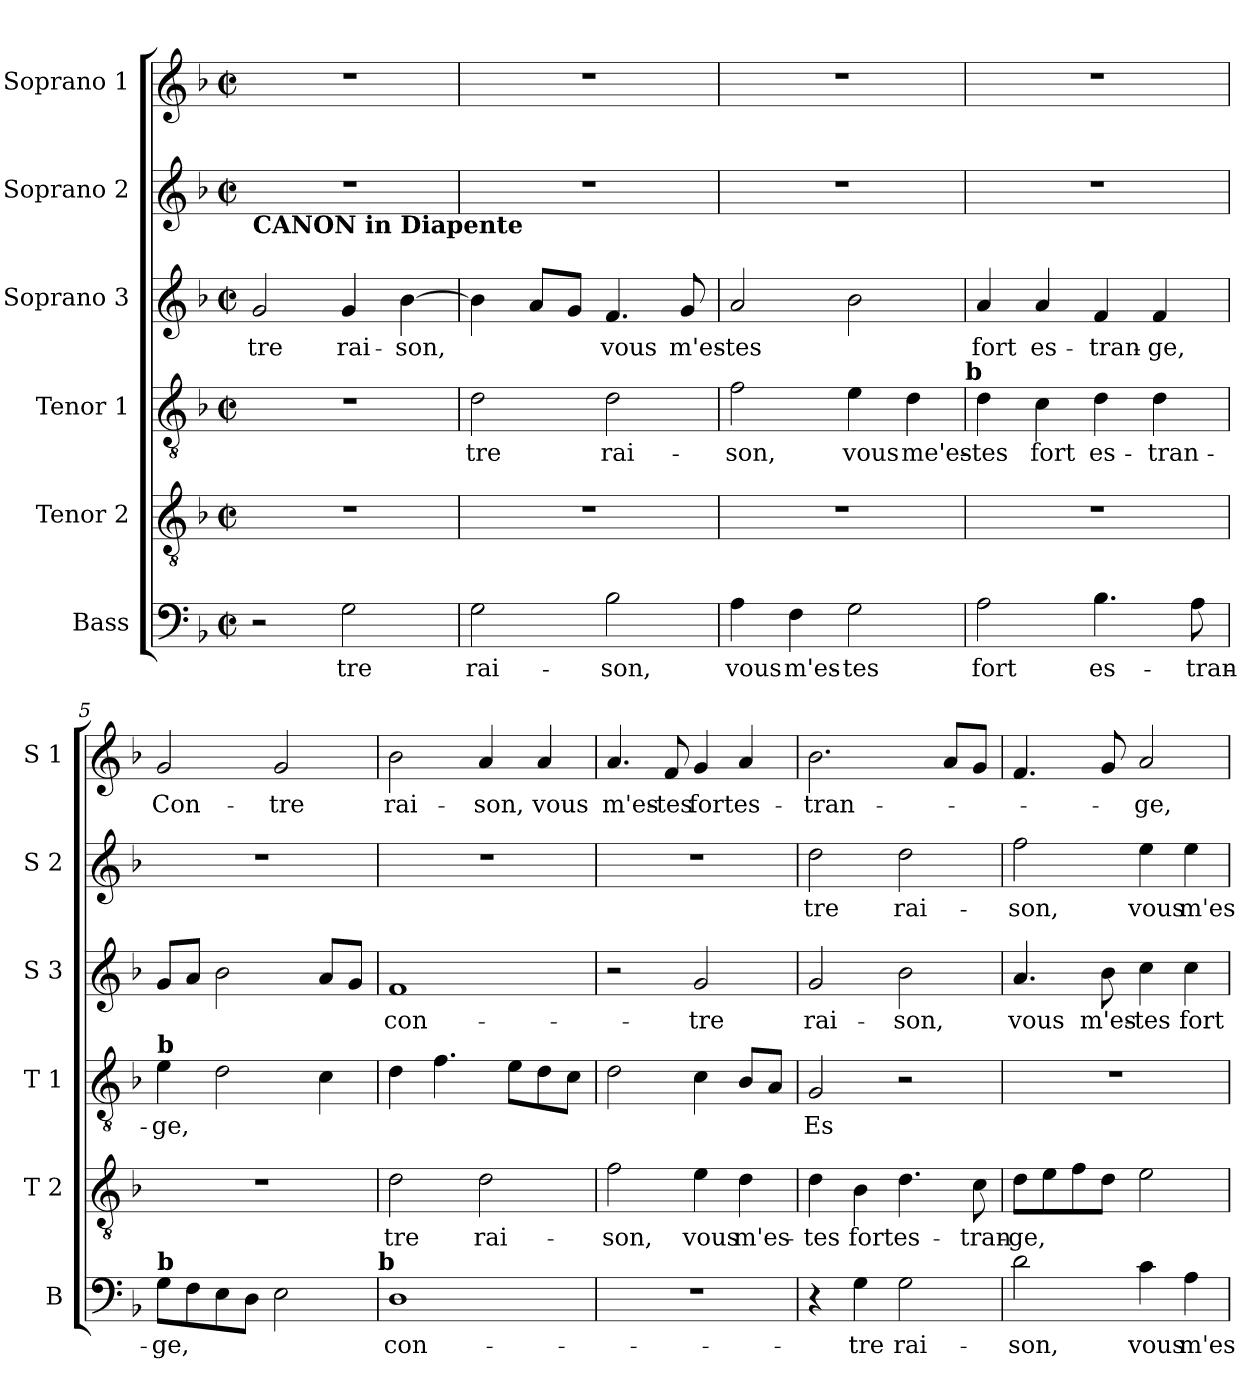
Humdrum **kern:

**kern	**text	**kern	**text	**kern	**text	**kern	**text	**kern	**text	**kern	**text
*part6	*part6	*part5	*part5	*part4	*part4	*part3	*part3	*part2	*part2	*part1	*part1
*staff6	*staff6	*staff5	*staff5	*staff4	*staff4	*staff3	*staff3	*staff2	*staff2	*staff1	*staff1
*I"Bass	*	*I"Tenor 2	*	*I"Tenor 1	*	*I"Soprano 3	*	*I"Soprano 2	*	*I"Soprano 1	*
*I'B	*	*I'T 2	*	*I'T 1	*	*I'S 3	*	*I'S 2	*	*I'S 1	*
*clefF4	*	*clefGv2	*	*clefGv2	*	*clefG2	*	*clefG2	*	*clefG2	*
*k[b-]	*	*k[b-]	*	*k[b-]	*	*k[b-]	*	*k[b-]	*	*k[b-]	*
*F:	*	*F:	*	*F:	*	*F:	*	*F:	*	*F:	*
*M2/2	*	*M2/2	*	*M2/2	*	*M2/2	*	*M2/2	*	*M2/2	*
*met(c|)	*	*met(c|)	*	*met(c|)	*	*met(c|)	*	*met(c|)	*	*met(c|)	*
=1	=1	=1	=1	=1	=1	=1	=1	=1	=1	=1	=1
!	!	!	!	!	!	!	!	!LO:TX:b:B:t=CANON in Diapente	!	!	!
2r	.	1r	.	1r	.	2g/	tre	1r	.	1r	.
2G\	tre	.	.	.	.	4g/	rai-	.	.	.	.
.	.	.	.	.	.	[4b-\	-son,	.	.	.	.
=2	=2	=2	=2	=2	=2	=2	=2	=2	=2	=2	=2
2G\	rai-	1r	.	2d\	tre	4b-\]	.	1r	.	1r	.
.	.	.	.	.	.	8a/L	.	.	.	.	.
.	.	.	.	.	.	8g/J	.	.	.	.	.
2B-\	-son,	.	.	2d\	rai-	4.f/	vous	.	.	.	.
.	.	.	.	.	.	8g/	m'es-	.	.	.	.
=3	=3	=3	=3	=3	=3	=3	=3	=3	=3	=3	=3
4A\	vous	1r	.	2f\	-son,	2a/	-tes	1r	.	1r	.
4F\	m'es-	.	.	.	.	.	.	.	.	.	.
2G\	-tes	.	.	4e\	vous	2b-\	.	.	.	.	.
.	.	.	.	4d\	me'es-	.	.	.	.	.	.
!	!	!	!	!LO:TX:a:B:t=b	!	!	!	!	!	!	!
=4	=4	=4	=4	=4	=4	=4	=4	=4	=4	=4	=4
2A\	fort	1r	.	4d\	-tes	4a/	fort	1r	.	1r	.
.	.	.	.	4c\	fort	4a/	es-	.	.	.	.
4.B-\	es-	.	.	4d\	es-	4f/	-tran-	.	.	.	.
.	.	.	.	4d\	-tran-	4f/	-ge,	.	.	.	.
8A\	-tran-	.	.	.	.	.	.	.	.	.	.
=5	=5	=5	=5	=5	=5	=5	=5	=5	=5	=5	=5
!	!	!	!	!LO:TX:a:B:t=b	!	!	!	!	!	!	!
!LO:TX:a:B:t=b	!	!	!	!	!	!	!	!	!	!	!
8G\L	-ge,	1r	.	4e\	-ge,	8g/L	.	1r	.	2g/	Con-
8F\	.	.	.	.	.	8a/J	.	.	.	.	.
8E\	.	.	.	2d\	.	2b-\	.	.	.	.	.
8D\J	.	.	.	.	.	.	.	.	.	.	.
2E\	.	.	.	.	.	.	.	.	.	2g/	-tre
.	.	.	.	4c\	.	8a/L	.	.	.	.	.
.	.	.	.	.	.	8g/J	.	.	.	.	.
!LO:TX:a:B:t=b	!	!	!	!	!	!	!	!	!	!	!
!!LO:LB:g=z
=6	=6	=6	=6	=6	=6	=6	=6	=6	=6	=6	=6
1D	con-	2d\	tre	4d\	.	1f	con-	1r	.	2b-\	rai-
.	.	.	.	4.f\	.	.	.	.	.	.	.
.	.	2d\	rai-	.	.	.	.	.	.	4a/	-son,
.	.	.	.	8e\L	.	.	.	.	.	.	.
.	.	.	.	8d\	.	.	.	.	.	4a/	vous
.	.	.	.	8c\J	.	.	.	.	.	.	.
=7	=7	=7	=7	=7	=7	=7	=7	=7	=7	=7	=7
1r	.	2f\	-son,	2d\	.	2r	.	1r	.	4.a/	m'es-
.	.	.	.	.	.	.	.	.	.	8f/	-tes
.	.	4e\	vous	4c\	.	2g/	-tre	.	.	4g/	fort
.	.	4d\	m'es-	8B-/L	.	.	.	.	.	4a/	es-
.	.	.	.	8A/J	.	.	.	.	.	.	.
=8	=8	=8	=8	=8	=8	=8	=8	=8	=8	=8	=8
4r	.	4d\	-tes	2G/	Es-	2g/	rai-	2dd\	tre	2.b-\	-tran-
4G\	-tre	4B-\	fort	.	.	.	.	.	.	.	.
2G\	rai-	4.d\	es-	2r	.	2b-\	-son,	2dd\	rai-	.	.
.	.	.	.	.	.	.	.	.	.	8a/L	.
.	.	8c\	-tran-	.	.	.	.	.	.	8g/J	.
=9	=9	=9	=9	=9	=9	=9	=9	=9	=9	=9	=9
2d\	-son,	8d\L	-ge,	1r	.	4.a/	vous	2ff\	-son,	4.f/	.
.	.	8e\	.	.	.	.	.	.	.	.	.
.	.	8f\	.	.	.	.	.	.	.	.	.
.	.	8d\J	.	.	.	8b-\	m'es-	.	.	8g/	.
4c\	vous	2e\	.	.	.	4cc\	-tes	4ee\	vous	2a/	-ge,
4A\	m'es-	.	.	.	.	4cc\	fort	4ee\	m'es-	.	.
=	=	=	=	=	=	=	=	=	=	=	=
*-	*-	*-	*-	*-	*-	*-	*-	*-	*-	*-	*-
